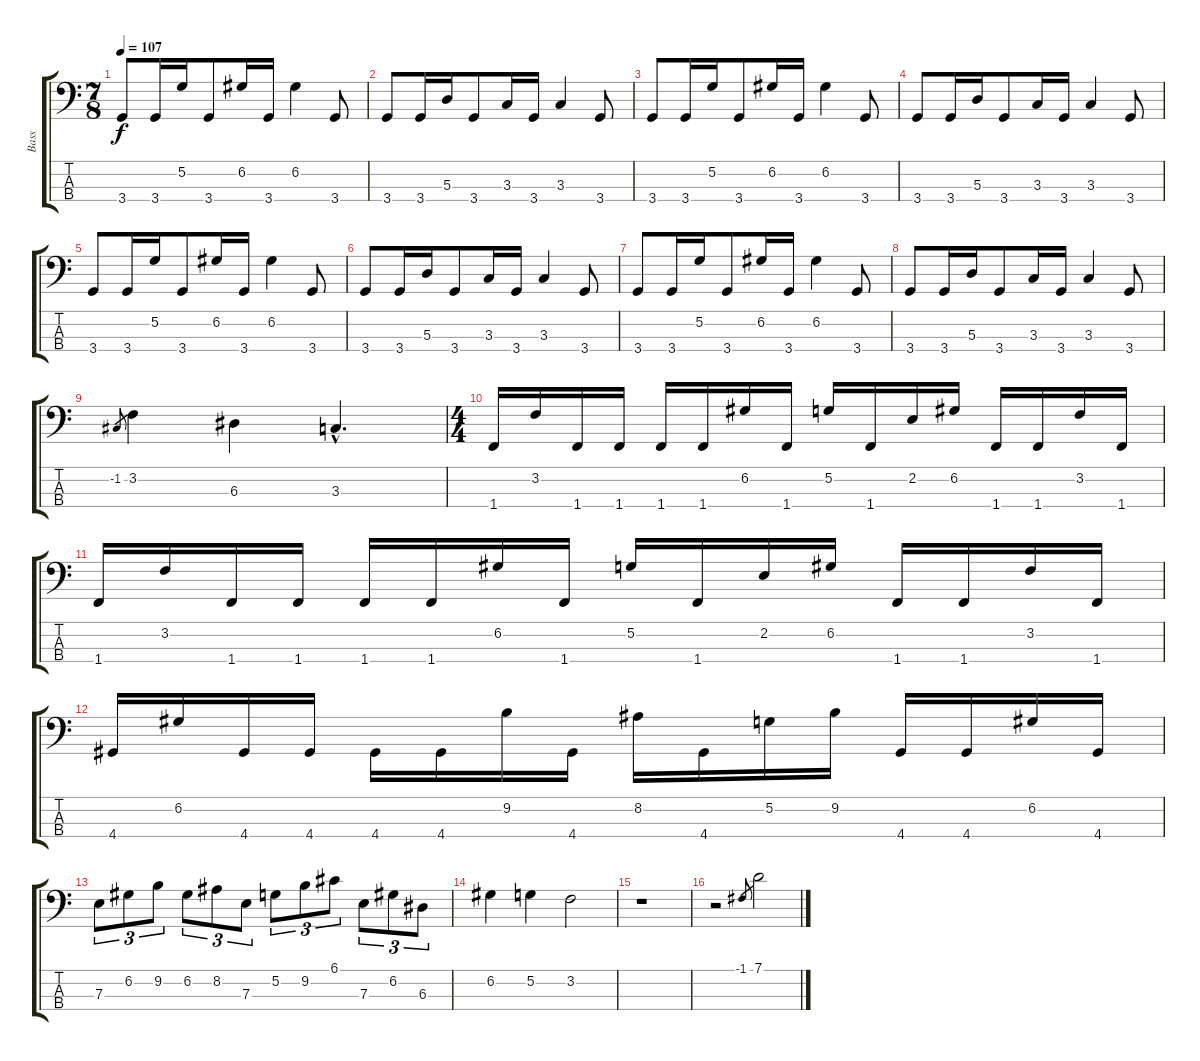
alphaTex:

\track ("Bass" "Bass") {instrument electricbasspick}
\staff {score tabs}
\tuning (G2 D2 A1 E1) {hide}
\ts (7 8)
\tempo 107
\clef f4
\ks c
3.4.8{dy f} 3.4.16 5.2.16 3.4.8 6.2.16 3.4.16 6.2.4 3.4.8 |
3.4.8 3.4.16 5.3.16 3.4.8 3.3.16 3.4.16 3.3.4 3.4.8 |
3.4.8 3.4.16 5.2.16 3.4.8 6.2.16 3.4.16 6.2.4 3.4.8 |
3.4.8 3.4.16 5.3.16 3.4.8 3.3.16 3.4.16 3.3.4 3.4.8 |
3.4.8 3.4.16 5.2.16 3.4.8 6.2.16 3.4.16 6.2.4 3.4.8 |
3.4.8 3.4.16 5.3.16 3.4.8 3.3.16 3.4.16 3.3.4 3.4.8 |
3.4.8 3.4.16 5.2.16 3.4.8 6.2.16 3.4.16 6.2.4 3.4.8 |
3.4.8 3.4.16 5.3.16 3.4.8 3.3.16 3.4.16 3.3.4 3.4.8 |
-1.2.8{gr} 3.2.4 6.3.4 3.3{hac}.4{d} |
\ts (4 4)
1.4.16 3.2.16 1.4.16 1.4.16 1.4.16 1.4.16 6.2.16 1.4.16 5.2.16 1.4.16 2.2.16 6.2.16 1.4.16 1.4.16 3.2.16 1.4.16 |
1.4.16 3.2.16 1.4.16 1.4.16 1.4.16 1.4.16 6.2.16 1.4.16 5.2.16 1.4.16 2.2.16 6.2.16 1.4.16 1.4.16 3.2.16 1.4.16 |
4.4.16 6.2.16 4.4.16 4.4.16 4.4.16 4.4.16 9.2.16 4.4.16 8.2.16 4.4.16 5.2.16 9.2.16 4.4.16 4.4.16 6.2.16 4.4.16 |
7.3.8{tu (3 2)} 6.2.8{tu (3 2)} 9.2.8{tu (3 2)} 6.2.8{tu (3 2)} 8.2.8{tu (3 2)} 7.3.8{tu (3 2)} 5.2.8{tu (3 2)} 9.2.8{tu (3 2)} 6.1.8{tu (3 2)} 7.3.8{tu (3 2)} 6.2.8{tu (3 2)} 6.3.8{tu (3 2)} |
6.2.4 5.2.4 3.2.2 |
r.1 |
r.2 -1.1.8{gr} 7.1.2
